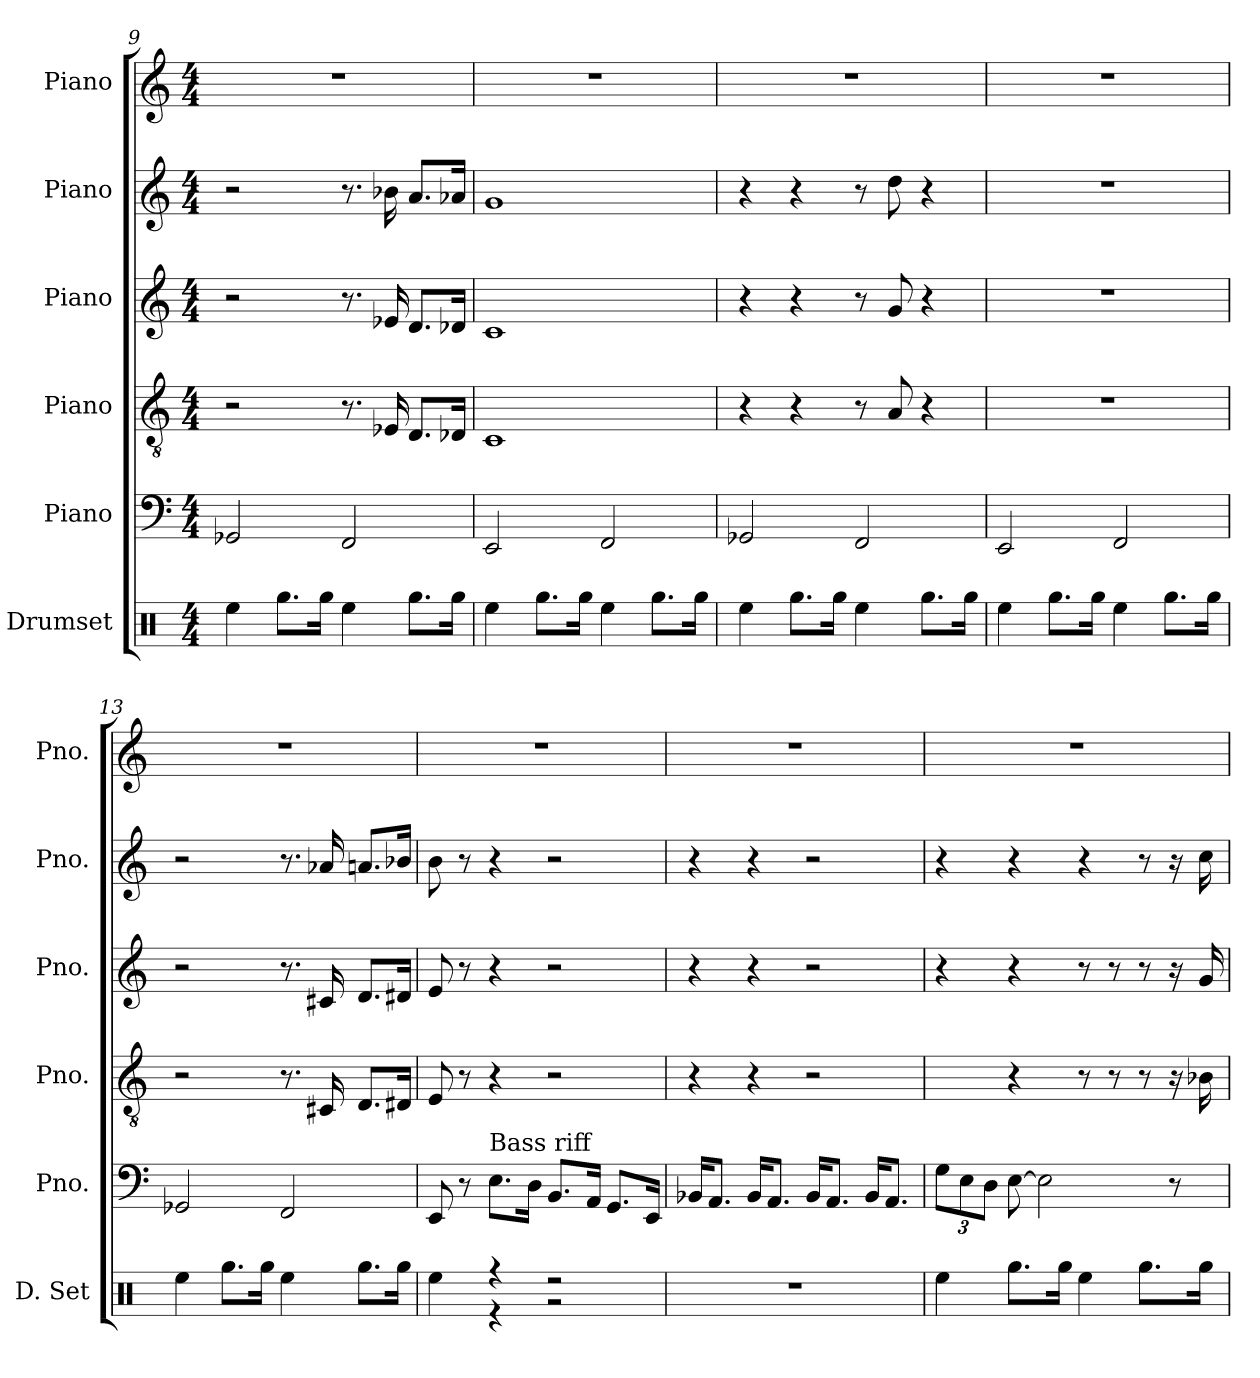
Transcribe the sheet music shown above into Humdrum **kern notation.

**kern	**kern	**kern	**kern	**kern	**kern
*part6	*part5	*part4	*part3	*part2	*part1
*staff6	*staff5	*staff4	*staff3	*staff2	*staff1
*I"Drumset	*I"Piano	*I"Piano	*I"Piano	*I"Piano	*I"Piano
*I'D. Set	*I'Pno.	*I'Pno.	*I'Pno.	*I'Pno.	*I'Pno.
*clefX	*clefF4	*clefGv2	*clefG2	*clefG2	*clefG2
*k[]	*k[]	*k[]	*k[]	*k[]	*k[]
*M4/4	*M4/4	*M4/4	*M4/4	*M4/4	*M4/4
=9	=9	=9	=9	=9	=9
*^	*	*	*	*	*
4ryy	4Ree\	2GG-X/	2r	2r	2r	1r
4ryy	8.Rgg\L	.	.	.	.	.
.	16Rgg\Jk	.	.	.	.	.
4ryy	4Ree\	2FF/	8.r	8.r	8.r	.
.	.	.	16E-X/	16e-X/	16b-X\	.
4ryy	8.Rgg\L	.	8.D/L	8.d/L	8.a/L	.
.	16Rgg\Jk	.	16D-X/Jk	16d-X/Jk	16a-X/Jk	.
!!LO:PB:g=z
=10	=10	=10	=10	=10	=10	=10
4ryy	4Ree\	2EE/	1C	1c	1g	1r
4ryy	8.Rgg\L	.	.	.	.	.
.	16Rgg\Jk	.	.	.	.	.
4ryy	4Ree\	2FF/	.	.	.	.
4ryy	8.Rgg\L	.	.	.	.	.
.	16Rgg\Jk	.	.	.	.	.
=11	=11	=11	=11	=11	=11	=11
4ryy	4Ree\	2GG-X/	4r	4r	4r	1r
4ryy	8.Rgg\L	.	4r	4r	4r	.
.	16Rgg\Jk	.	.	.	.	.
4ryy	4Ree\	2FF/	8r	8r	8r	.
.	.	.	8A/	8g/	8dd\	.
4ryy	8.Rgg\L	.	4r	4r	4r	.
.	16Rgg\Jk	.	.	.	.	.
=12	=12	=12	=12	=12	=12	=12
4ryy	4Ree\	2EE/	1r	1r	1r	1r
4ryy	8.Rgg\L	.	.	.	.	.
.	16Rgg\Jk	.	.	.	.	.
4ryy	4Ree\	2FF/	.	.	.	.
4ryy	8.Rgg\L	.	.	.	.	.
.	16Rgg\Jk	.	.	.	.	.
=13	=13	=13	=13	=13	=13	=13
4ryy	4Ree\	2GG-X/	2r	2r	2r	1r
4ryy	8.Rgg\L	.	.	.	.	.
.	16Rgg\Jk	.	.	.	.	.
4ryy	4Ree\	2FF/	8.r	8.r	8.r	.
.	.	.	16C#X/	16c#X/	16a-X/	.
4ryy	8.Rgg\L	.	8.D/L	8.d/L	8.an/L	.
.	16Rgg\Jk	.	16D#X/Jk	16d#X/Jk	16b-X/Jk	.
!!LO:LB:g=z
=14	=14	=14	=14	=14	=14	=14
4ryy	4Ree\	8EE/	8E/	8e/	8b\	1r
.	.	8r	8r	8r	8r	.
!	!	!LO:TX:a:t=Bass riff	!	!	!	!
4r	4r	8.E\L	4r	4r	4r	.
.	.	16D\Jk	.	.	.	.
2r	2r	8.BB/L	2r	2r	2r	.
.	.	16AA/Jk	.	.	.	.
.	.	8.GG/L	.	.	.	.
.	.	16EE/Jk	.	.	.	.
*v	*v	*	*	*	*	*
=15	=15	=15	=15	=15	=15
1r	16BB-X/KL	4r	4r	4r	1r
.	8.AA/J	.	.	.	.
.	16BB-/KL	4r	4r	4r	.
.	8.AA/J	.	.	.	.
.	16BB-/KL	2r	2r	2r	.
.	8.AA/J	.	.	.	.
.	16BB-/KL	.	.	.	.
.	8.AA/J	.	.	.	.
=16	=16	=16	=16	=16	=16
*^	*	*	*	*	*
*	*	*Xbrackettup	*	*	*	*
4ryy	4Ree\	12G\L	4ryy	4r	4r	1r
.	.	12E\	.	.	.	.
.	.	12D\J	.	.	.	.
4ryy	8.Rgg\L	[8E\	4r	4r	4r	.
.	.	2E\]	.	.	.	.
.	16Rgg\Jk	.	.	.	.	.
4ryy	4Ree\	.	8r	8r	4r	.
.	.	.	8r	8r	.	.
4ryy	8.Rgg\L	.	8r	8r	8r	.
.	.	8r	16r	16r	16r	.
.	16Rgg\Jk	.	16B-X\	16g/	16cc\	.
*v	*v	*	*	*	*	*
=	=	=	=	=	=
*-	*-	*-	*-	*-	*-
